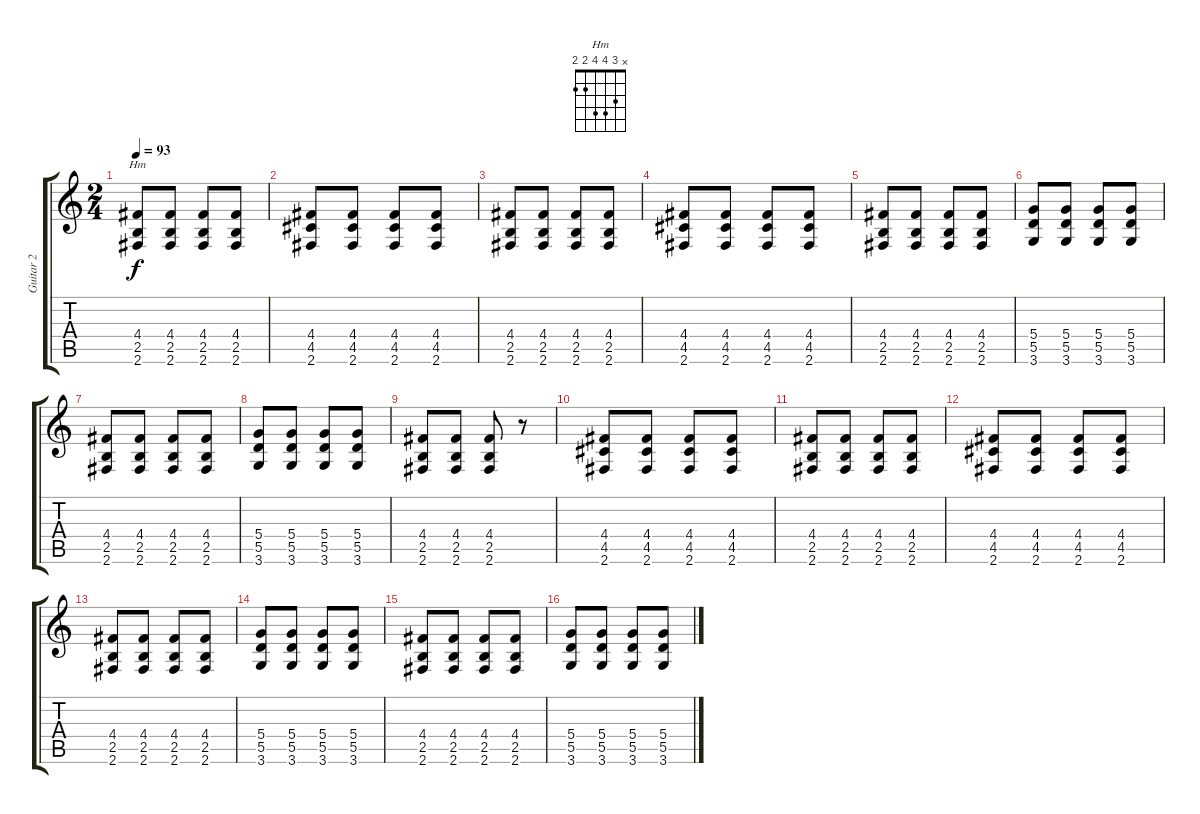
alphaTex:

\track ("Guitar 2" "Guitar 2") {instrument overdrivenguitar}
\staff {score tabs}
\tuning (E4 B3 G3 D3 A2 E2) {hide}
\chord ("Hm" x 3 4 4 2 2)
\ts (2 4)
\tempo 93
\clef g2
\ks c
(4.4 2.5 2.6).8{ch "Hm" dy f} (4.4 2.5 2.6).8 (4.4 2.5 2.6).8 (4.4 2.5 2.6).8 |
(4.4 4.5 2.6).8 (4.4 4.5 2.6).8 (4.4 4.5 2.6).8 (4.4 4.5 2.6).8 |
(4.4 2.5 2.6).8 (4.4 2.5 2.6).8 (4.4 2.5 2.6).8 (4.4 2.5 2.6).8 |
(4.4 4.5 2.6).8 (4.4 4.5 2.6).8 (4.4 4.5 2.6).8 (4.4 4.5 2.6).8 |
(4.4 2.5 2.6).8 (4.4 2.5 2.6).8 (4.4 2.5 2.6).8 (4.4 2.5 2.6).8 |
(5.4 5.5 3.6).8 (5.4 5.5 3.6).8 (5.4 5.5 3.6).8 (5.4 5.5 3.6).8 |
(4.4 2.5 2.6).8 (4.4 2.5 2.6).8 (4.4 2.5 2.6).8 (4.4 2.5 2.6).8 |
(5.4 5.5 3.6).8 (5.4 5.5 3.6).8 (5.4 5.5 3.6).8 (5.4 5.5 3.6).8 |
(4.4 2.5 2.6).8 (4.4 2.5 2.6).8 (4.4 2.5 2.6).8 r.8 |
(4.4 4.5 2.6).8 (4.4 4.5 2.6).8 (4.4 4.5 2.6).8 (4.4 4.5 2.6).8 |
(4.4 2.5 2.6).8 (4.4 2.5 2.6).8 (4.4 2.5 2.6).8 (4.4 2.5 2.6).8 |
(4.4 4.5 2.6).8 (4.4 4.5 2.6).8 (4.4 4.5 2.6).8 (4.4 4.5 2.6).8 |
(4.4 2.5 2.6).8 (4.4 2.5 2.6).8 (4.4 2.5 2.6).8 (4.4 2.5 2.6).8 |
(5.4 5.5 3.6).8 (5.4 5.5 3.6).8 (5.4 5.5 3.6).8 (5.4 5.5 3.6).8 |
(4.4 2.5 2.6).8 (4.4 2.5 2.6).8 (4.4 2.5 2.6).8 (4.4 2.5 2.6).8 |
(5.4 5.5 3.6).8 (5.4 5.5 3.6).8 (5.4 5.5 3.6).8 (5.4 5.5 3.6).8
